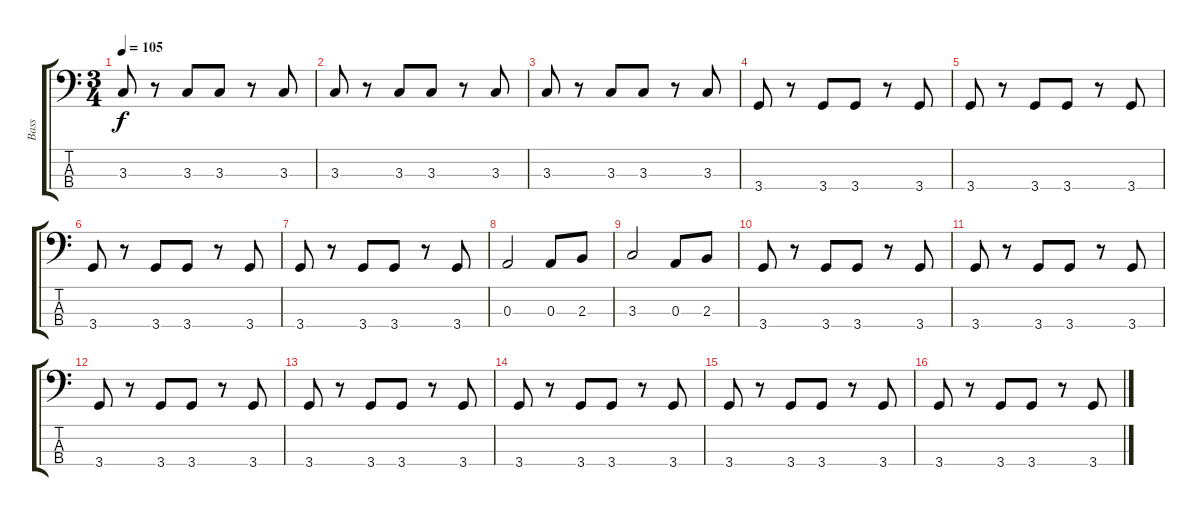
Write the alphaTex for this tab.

\track ("Bass" "Bass") {instrument electricbassfinger}
\staff {score tabs}
\tuning (G2 D2 A1 E1) {hide}
\ts (3 4)
\tempo 105
\clef f4
\ks c
3.3.8{dy f} r.8 3.3.8 3.3.8 r.8 3.3.8 |
3.3.8 r.8 3.3.8 3.3.8 r.8 3.3.8 |
3.3.8 r.8 3.3.8 3.3.8 r.8 3.3.8 |
3.4.8 r.8 3.4.8 3.4.8 r.8 3.4.8 |
3.4.8 r.8 3.4.8 3.4.8 r.8 3.4.8 |
3.4.8 r.8 3.4.8 3.4.8 r.8 3.4.8 |
3.4.8 r.8 3.4.8 3.4.8 r.8 3.4.8 |
0.3.2 0.3.8 2.3.8 |
3.3.2 0.3.8 2.3.8 |
3.4.8 r.8 3.4.8 3.4.8 r.8 3.4.8 |
3.4.8 r.8 3.4.8 3.4.8 r.8 3.4.8 |
3.4.8 r.8 3.4.8 3.4.8 r.8 3.4.8 |
3.4.8 r.8 3.4.8 3.4.8 r.8 3.4.8 |
3.4.8 r.8 3.4.8 3.4.8 r.8 3.4.8 |
3.4.8 r.8 3.4.8 3.4.8 r.8 3.4.8 |
3.4.8 r.8 3.4.8 3.4.8 r.8 3.4.8
